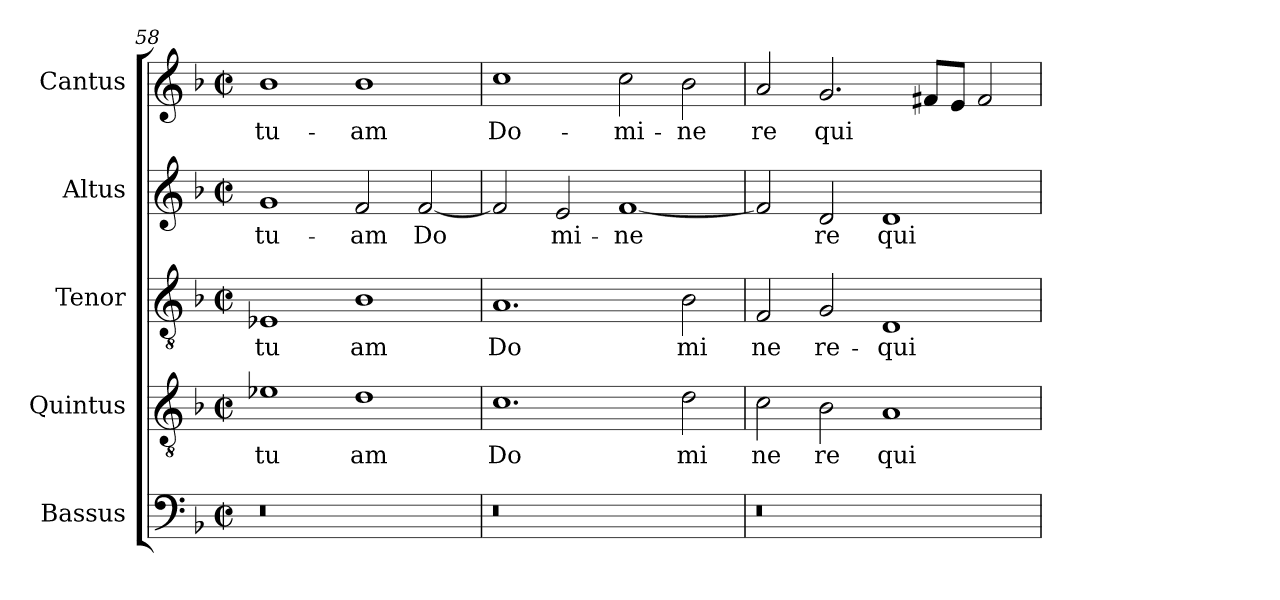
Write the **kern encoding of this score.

**kern	**kern	**text	**kern	**text	**kern	**text	**kern	**text
*part5	*part4	*part4	*part3	*part3	*part2	*part2	*part1	*part1
*staff5	*staff4	*staff4	*staff3	*staff3	*staff2	*staff2	*staff1	*staff1
*I"Bassus	*I"Quintus	*	*I"Tenor	*	*I"Altus	*	*I"Cantus	*
*clefF4	*clefGv2	*	*clefGv2	*	*clefG2	*	*clefG2	*
*k[b-]	*k[b-]	*	*k[b-]	*	*k[b-]	*	*k[b-]	*
*F:	*F:	*	*F:	*	*F:	*	*F:	*
*M2/2	*M2/2	*	*M2/2	*	*M2/2	*	*M2/2	*
*met(c|)	*met(c|)	*	*met(c|)	*	*met(c|)	*	*met(c|)	*
=58	=58	=58	=58	=58	=58	=58	=58	=58
!	!	!LO:LY:b:cj	!	!LO:LY:b:cj	!	!LO:LY:b:cj	!	!LO:LY:b:cj
0r	1e-X	tu	1E-X	tu	1g	tu-	1b-	tu-
!	!	!LO:LY:b:cj	!	!LO:LY:b:cj	!	!LO:LY:b:cj	!	!LO:LY:b:cj
.	1d	am	1B-	am	2f/	-am	1b-	-am
!	!	!	!	!	!	!LO:LY:b:cj	!	!
.	.	.	.	.	[<2f/	Do-	.	.
=59	=59	=59	=59	=59	=59	=59	=59	=59
!	!	!LO:LY:b:cj	!	!LO:LY:b:cj	!	!LO:LY:b:cj	!	!LO:LY:b:cj
0r	1.c	Do	1.A	Do	2f/]	--	1cc	Do-
!	!	!	!	!	!	!LO:LY:b:cj	!	!
.	.	.	.	.	2e/	-mi-	.	.
!	!	!	!	!	!	!LO:LY:b:cj	!	!LO:LY:b:cj
.	.	.	.	.	[>1f	-ne	2cc\	-mi-
!	!	!LO:LY:b:cj	!	!LO:LY:b:cj	!	!	!	!LO:LY:b:cj
.	2d\	mi	2B-\	mi	.	.	2b-\	-ne
!!LO:PB:g=z
=60	=60	=60	=60	=60	=60	=60	=60	=60
!	!	!LO:LY:b:cj	!	!LO:LY:b:cj	!	!LO:LY:b:cj	!	!LO:LY:b:cj
0r	2c\	ne	2F/	ne	2f/]	.	2a/	re
!	!	!LO:LY:b:cj	!	!LO:LY:b:cj	!	!LO:LY:b:cj	!	!LO:LY:b:cj
.	2B-\	re	2G/	re-	2d/	re	2.g/	qui
!	!	!LO:LY:b:cj	!	!LO:LY:b:cj	!	!LO:LY:b:cj	!	!
.	1A	qui	1D	-qui-	1d	qui	.	.
!	!	!	!	!	!	!	!	!LO:LY:b:cj
.	.	.	.	.	.	.	8f#/L	.
!	!	!	!	!	!	!	!	!LO:LY:b:cj
.	.	.	.	.	.	.	8e/J	.
!	!	!	!	!	!	!	!	!LO:LY:b:cj
.	.	.	.	.	.	.	2f#/	.
=	=	=	=	=	=	=	=	=
*-	*-	*-	*-	*-	*-	*-	*-	*-
